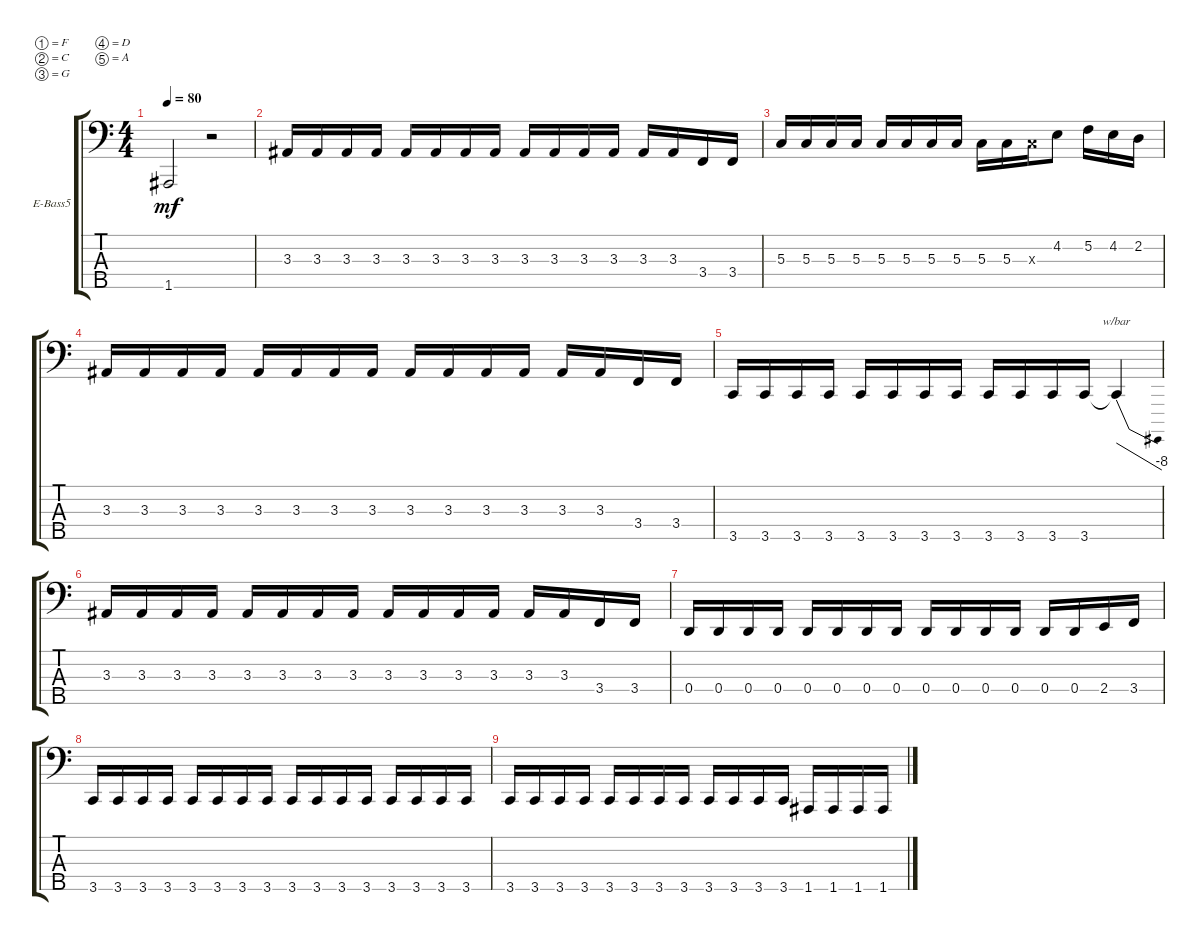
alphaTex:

\defaultSystemsLayout 4
\bracketExtendMode groupsimilarinstruments
\firstSystemTrackNameOrientation horizontal
\otherSystemsTrackNameOrientation horizontal
\track ("Electric Bass" "E-Bass5") {instrument electricbassfinger}
\staff {score tabs}
\tuning (F2 C2 G1 D1 A0)
\ts (4 4)
\tempo 80
\clef f4
\ks c
1.5{t}.2{dy mf} r.2 |
3.3.16 3.3.16 3.3.16 3.3.16 3.3.16 3.3.16 3.3.16 3.3.16 3.3.16 3.3.16 3.3.16 3.3.16 3.3.16 3.3.16 3.4.16 3.4.16 |
5.3.16 5.3.16 5.3.16 5.3.16 5.3.16 5.3.16 5.3.16 5.3.16 5.3.16 5.3.16 5.3{x}.16 4.2.8 5.2.16 4.2.16 2.2.16 |
3.3.16 3.3.16 3.3.16 3.3.16 3.3.16 3.3.16 3.3.16 3.3.16 3.3.16 3.3.16 3.3.16 3.3.16 3.3.16 3.3.16 3.4.16 3.4.16 |
3.5.16 3.5.16 3.5.16 3.5.16 3.5.16 3.5.16 3.5.16 3.5.16 3.5.16 3.5.16 3.5.16 3.5.16 3.5{t}.4{tbe (dive default 21.599999999999998 0 60 -32)} |
3.3.16 3.3.16 3.3.16 3.3.16 3.3.16 3.3.16 3.3.16 3.3.16 3.3.16 3.3.16 3.3.16 3.3.16 3.3.16 3.3.16 3.4.16 3.4.16 |
0.4.16 0.4.16 0.4.16 0.4.16 0.4.16 0.4.16 0.4.16 0.4.16 0.4.16 0.4.16 0.4.16 0.4.16 0.4.16 0.4.16 2.4.16 3.4.16 |
3.5.16 3.5.16 3.5.16 3.5.16 3.5.16 3.5.16 3.5.16 3.5.16 3.5.16 3.5.16 3.5.16 3.5.16 3.5.16 3.5.16 3.5.16 3.5.16 |
3.5.16 3.5.16 3.5.16 3.5.16 3.5.16 3.5.16 3.5.16 3.5.16 3.5.16 3.5.16 3.5.16 3.5.16 1.5.16 1.5.16 1.5.16 1.5.16
